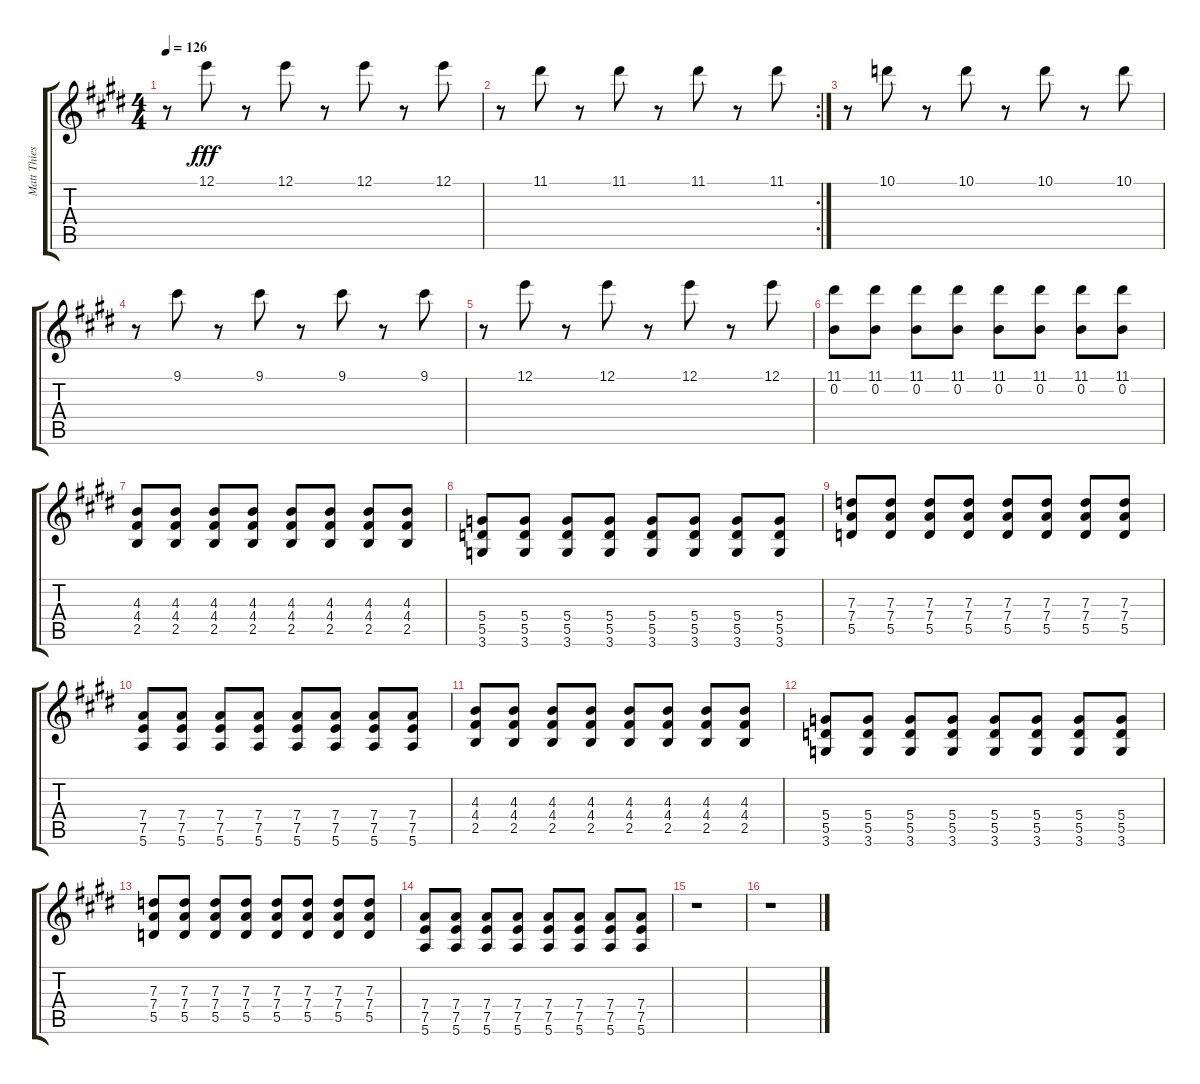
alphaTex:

\track ("Matt Thiessen" "Matt Thies") {instrument overdrivenguitar}
\staff {score tabs}
\tuning (E4 B3 G3 D3 A2 E2) {hide}
\ts (4 4)
\tempo 126
\clef g2
\ks c#minor
r.8{dy fff} 12.1.8 r.8 12.1.8 r.8 12.1.8 r.8 12.1.8 |
\rc 2
r.8 11.1.8 r.8 11.1.8 r.8 11.1.8 r.8 11.1.8 |
\ks e
r.8 10.1.8 r.8 10.1.8 r.8 10.1.8 r.8 10.1.8 |
\ks c#minor
r.8 9.1.8 r.8 9.1.8 r.8 9.1.8 r.8 9.1.8 |
r.8 12.1.8 r.8 12.1.8 r.8 12.1.8 r.8 12.1.8 |
(11.1 0.2).8 (11.1 0.2).8 (11.1 0.2).8 (11.1 0.2).8 (11.1 0.2).8 (11.1 0.2).8 (11.1 0.2).8 (11.1 0.2).8 |
\ks e
(4.3 4.4 2.5).8 (4.3 4.4 2.5).8 (4.3 4.4 2.5).8 (4.3 4.4 2.5).8 (4.3 4.4 2.5).8 (4.3 4.4 2.5).8 (4.3 4.4 2.5).8 (4.3 4.4 2.5).8 |
\ks c#minor
(5.4 5.5 3.6).8 (5.4 5.5 3.6).8 (5.4 5.5 3.6).8 (5.4 5.5 3.6).8 (5.4 5.5 3.6).8 (5.4 5.5 3.6).8 (5.4 5.5 3.6).8 (5.4 5.5 3.6).8 |
(7.3 7.4 5.5).8 (7.3 7.4 5.5).8 (7.3 7.4 5.5).8 (7.3 7.4 5.5).8 (7.3 7.4 5.5).8 (7.3 7.4 5.5).8 (7.3 7.4 5.5).8 (7.3 7.4 5.5).8 |
(7.4 7.5 5.6).8 (7.4 7.5 5.6).8 (7.4 7.5 5.6).8 (7.4 7.5 5.6).8 (7.4 7.5 5.6).8 (7.4 7.5 5.6).8 (7.4 7.5 5.6).8 (7.4 7.5 5.6).8 |
\ks e
(4.3 4.4 2.5).8 (4.3 4.4 2.5).8 (4.3 4.4 2.5).8 (4.3 4.4 2.5).8 (4.3 4.4 2.5).8 (4.3 4.4 2.5).8 (4.3 4.4 2.5).8 (4.3 4.4 2.5).8 |
\ks c#minor
(5.4 5.5 3.6).8 (5.4 5.5 3.6).8 (5.4 5.5 3.6).8 (5.4 5.5 3.6).8 (5.4 5.5 3.6).8 (5.4 5.5 3.6).8 (5.4 5.5 3.6).8 (5.4 5.5 3.6).8 |
(7.3 7.4 5.5).8 (7.3 7.4 5.5).8 (7.3 7.4 5.5).8 (7.3 7.4 5.5).8 (7.3 7.4 5.5).8 (7.3 7.4 5.5).8 (7.3 7.4 5.5).8 (7.3 7.4 5.5).8 |
(7.4 7.5 5.6).8 (7.4 7.5 5.6).8 (7.4 7.5 5.6).8 (7.4 7.5 5.6).8 (7.4 7.5 5.6).8 (7.4 7.5 5.6).8 (7.4 7.5 5.6).8 (7.4 7.5 5.6).8 |
\ks e
r.1 |
\ks c#minor
r.1
